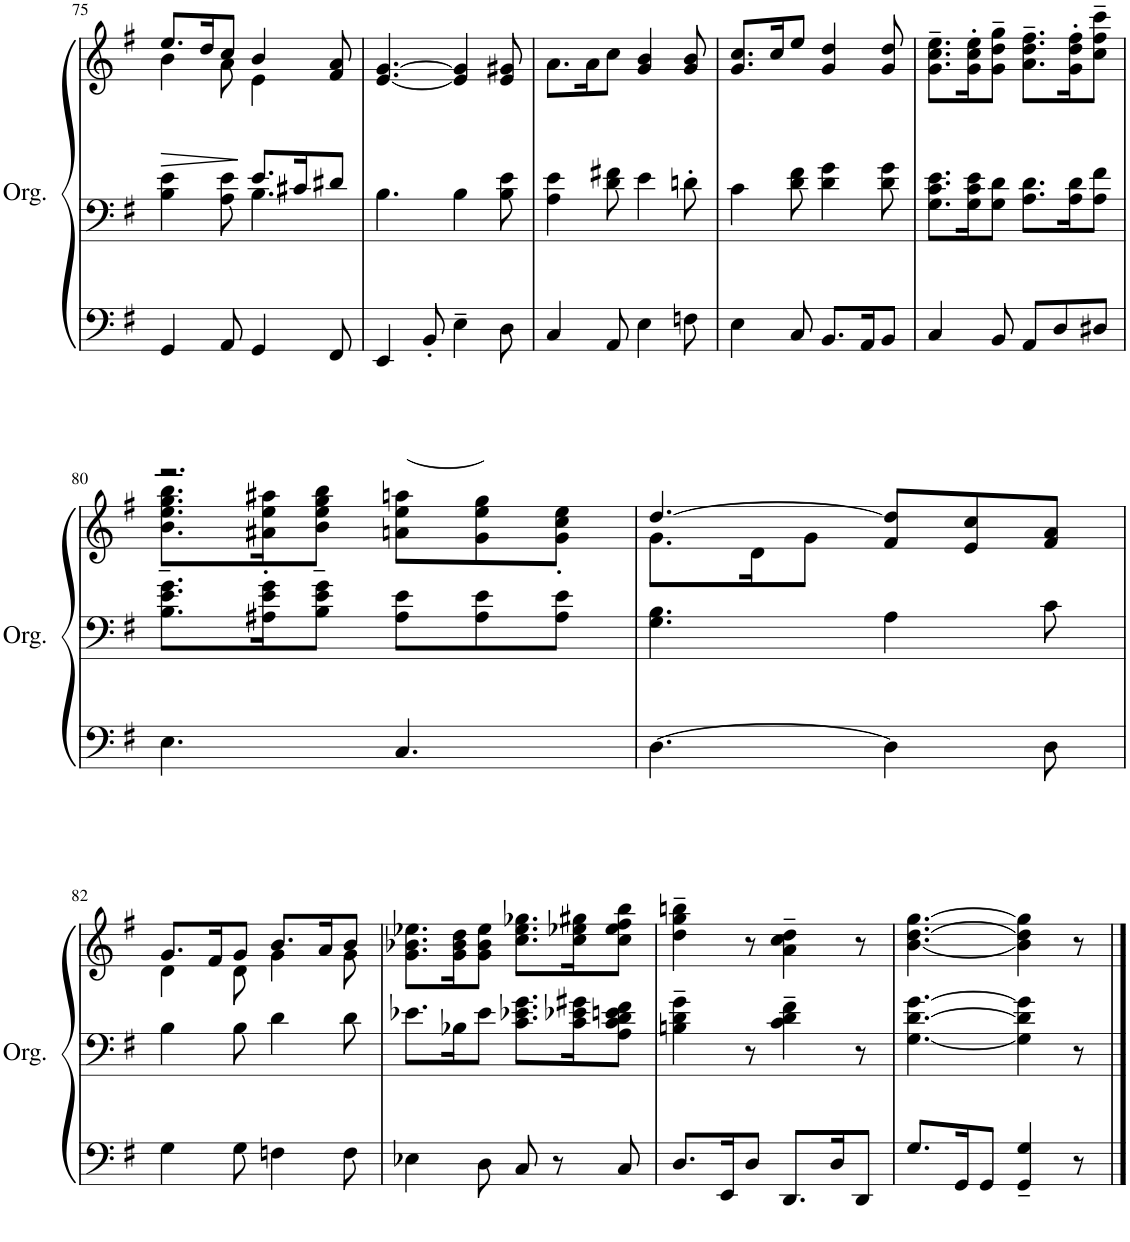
**kern	**kern	**kern	**dynam
*part1	*part1	*part1	*part1
*staff3	*staff2	*staff1	*staff1/2/3
*I"Organ	*	*	*
*I'Org.	*	*	*
!!LO:PB:g=z
*clefF4	*clefF4	*clefG2	*
*k[f#]	*k[f#]	*k[f#]	*
*M6/8	*M6/8	*M6/8	*
=75	=75	=75	=75
*	*^	*	*
!	!	!	!	!LO:HP:b
*	*	*	*^	*
4GG/	4B\ 4e\	4.ryy	8.ee/L	4b\	>
.	.	.	16dd/K	.	.
8AA/	8A\ 8e\	.	8cc/J	8a\	.
4GG/	8.e/L	4.B\	4b/	4e\	.
.	16c#X/K	.	.	.	.
8FF#/	8d#X/J	.	8f#/ 8a/	8ryy	.
*	*v	*v	*	*	*
*	*	*v	*v	*
.	.	.	]
=76	=76	=76	=76
4EE/	4.B\	[4.e/ [4.g/	.
8BB'/	.	.	.
4E~\	4B\	4e/] 4g/]	.
8D\	8B\ 8e\	8e/ 8g#X/	.
=77	=77	=77	=77
4C/	4A\ 4e\	8.a\L	.
.	.	16a\K	.
8AA/	8d\ 8f#X\	8cc\J	.
4E\	4e\	4g/ 4b/	.
8Fn\	8dn'\	8g/ 8b/	.
=78	=78	=78	=78
4E\	4c\	8.g/ 8.cc/L	.
.	.	16cc/K	.
8C/	8d\ 8f#\	8ee/J	.
8.BB/L	4d\ 4g\	4g/ 4dd/	.
16AA/K	.	.	.
8BB/J	8d\ 8g\	8g/ 8dd/	.
=79	=79	=79	=79
4C/	8.G\ 8.c\ 8.e\L	8.g\~ 8.cc\~ 8.ee\~L	.
.	16G\ 16c\ 16e\K	16g\' 16cc\' 16ee\'K	.
8BB/	8G\ 8d\J	8g\~ 8dd\~ 8gg\~J	.
8AA/L	8.A\ 8.d\L	8.a\~ 8.dd\~ 8.ff#\~L	.
8D/	.	.	.
.	16A\ 16d\K	16g\' 16dd\' 16ff#\'K	.
8D#X/J	8A\ 8f#\J	8cc\~ 8ff#\~ 8ccc\~J	.
!!LO:LB:g=z
=80	=80	=80	=80
*	*	*^	*
4.E\	8.B\ 8.e\ 8.g\L	2.r	8.b\~ 8.ee\~ 8.gg\~ 8.bb\~L	.
.	16A#X\ 16e\ 16g\K	.	16a#X\' 16ee\' 16aa#X\'K	.
.	8B\ 8e\ 8g\J	.	8b\~ 8ee\~ 8gg\~ 8bb\~J	.
4.C/	8A#\ 8e\L	.	(8an\ 8ee\ 8aan\L	.
.	8A#\ 8e\	.	8g\ 8ee\ 8gg\)	.
.	8A#\ 8e\J	.	8g\' 8cc\' 8ee\'J	.
=81	=81	=81	=81	=81
[4.D\	4.G\ 4.B\	[4.dd/	8.g\L	.
.	.	.	16d\K	.
.	.	.	8g\J	.
4D\]	4A\	8f#/ 8dd/]L	4.ryy	.
.	.	8e/ 8cc/	.	.
8D\	8c\	8f#/ 8a/J	.	.
!!LO:LB:g=z	!!
=82	=82	=82	=82	=82
4G\	4B\	8.g/L	4d\	.
.	.	16f#/K	.	.
8G\	8B\	8g/J	8d\	.
4Fn\	4d\	8.b/L	4g\	.
.	.	16a/K	.	.
8F\	8d\	8b/J	8g\	.
*	*	*v	*v	*
=83	=83	=83	=83
4E-X\	8.e-X\L	8.g\ 8.b-X\ 8.ee-X\L	.
.	16B-X\K	16g\ 16b-\ 16dd\K	.
8D\	8e-\J	8g\ 8b-\ 8ee-\J	.
8C/	8.c\ 8.e-X\ 8.g\L	8.cc\ 8.ee-\ 8.gg-X\L	.
8r	.	.	.
.	16c\ 16e-X\ 16g#X\K	16cc\ 16ee-X\ 16gg#X\K	.
8C/	8A\ 8c\ 8d\ 8en\ 8f#\J	8cc\ 8ee-\ 8ff#\ 8bb\J	.
=84	=84	=84	=84
8.D/L	4Bn\~ 4d\~ 4g\~	4dd\~ 4gg\~ 4bbn\~	.
16EE/K	.	.	.
8D/J	8r	8r	.
8.DD/L	4c\~ 4d\~ 4f#\~	4a\~ 4cc\~ 4dd\~	.
16D/K	.	.	.
8DD/J	8r	8r	.
=85	=85	=85	=85
8.G/L	[4.G\ [4.d\ [4.g\	[4.b\ [4.dd\ [4.gg\	.
16GG/K	.	.	.
8GG/J	.	.	.
4GG/~ 4G/~	4G\] 4d\] 4g\]	4b\] 4dd\] 4gg\]	.
8r	8r	8r	.
==	==	==	==
*-	*-	*-	*-
